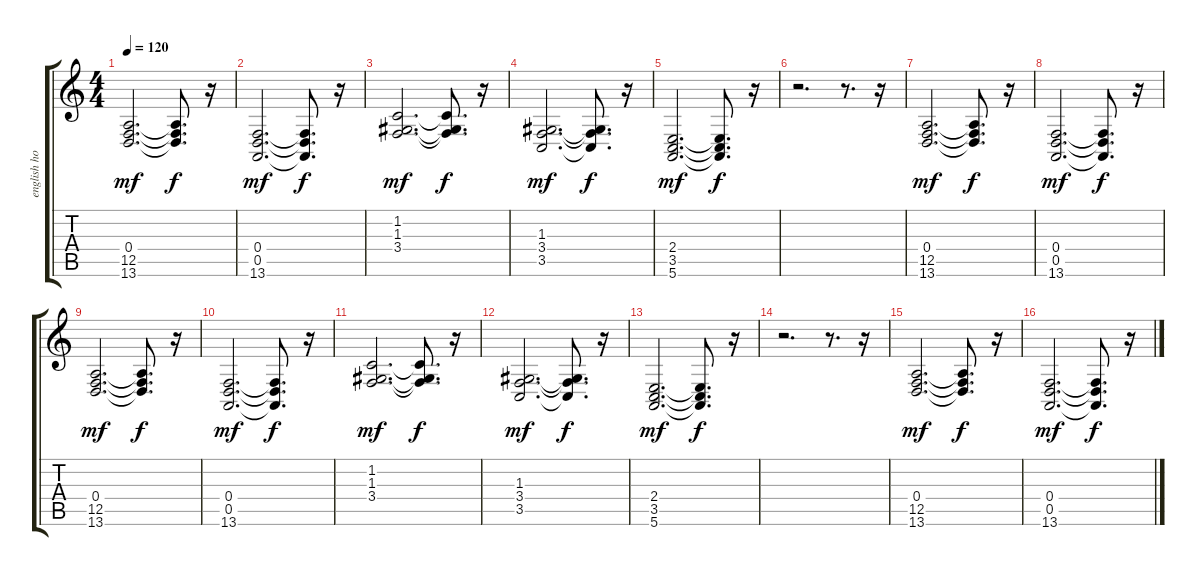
\track ("english horn" "english ho") {instrument englishhorn}
\staff {score tabs}
\tuning (E4 B3 G3 D3 A2 E2) {hide}
\ts (4 4)
\tempo 120
\clef g2
\ks c
(0.4 12.5 13.6).2{d dy mf} (0.4{t} 12.5{t} 13.6{t}).8{d dy f} r.16 |
(0.4 0.5 13.6).2{d dy mf} (0.4{t} 0.5{t} 13.6{t}).8{d dy f} r.16 |
(1.2 1.3 3.4).2{d dy mf} (1.2{t} 1.3{t} 3.4{t}).8{d dy f} r.16 |
(1.3 3.4 3.5).2{d dy mf} (1.3{t} 3.4{t} 3.5{t}).8{d dy f} r.16 |
(2.4 3.5 5.6).2{d dy mf} (2.4{t} 3.5{t} 5.6{t}).8{d dy f} r.16 |
r.2{d} r.8{d} r.16 |
(0.4 12.5 13.6).2{d dy mf} (0.4{t} 12.5{t} 13.6{t}).8{d dy f} r.16 |
(0.4 0.5 13.6).2{d dy mf} (0.4{t} 0.5{t} 13.6{t}).8{d dy f} r.16 |
(0.4 12.5 13.6).2{d dy mf} (0.4{t} 12.5{t} 13.6{t}).8{d dy f} r.16 |
(0.4 0.5 13.6).2{d dy mf} (0.4{t} 0.5{t} 13.6{t}).8{d dy f} r.16 |
(1.2 1.3 3.4).2{d dy mf} (1.2{t} 1.3{t} 3.4{t}).8{d dy f} r.16 |
(1.3 3.4 3.5).2{d dy mf} (1.3{t} 3.4{t} 3.5{t}).8{d dy f} r.16 |
(2.4 3.5 5.6).2{d dy mf} (2.4{t} 3.5{t} 5.6{t}).8{d dy f} r.16 |
r.2{d} r.8{d} r.16 |
(0.4 12.5 13.6).2{d dy mf} (0.4{t} 12.5{t} 13.6{t}).8{d dy f} r.16 |
(0.4 0.5 13.6).2{d dy mf} (0.4{t} 0.5{t} 13.6{t}).8{d dy f} r.16
